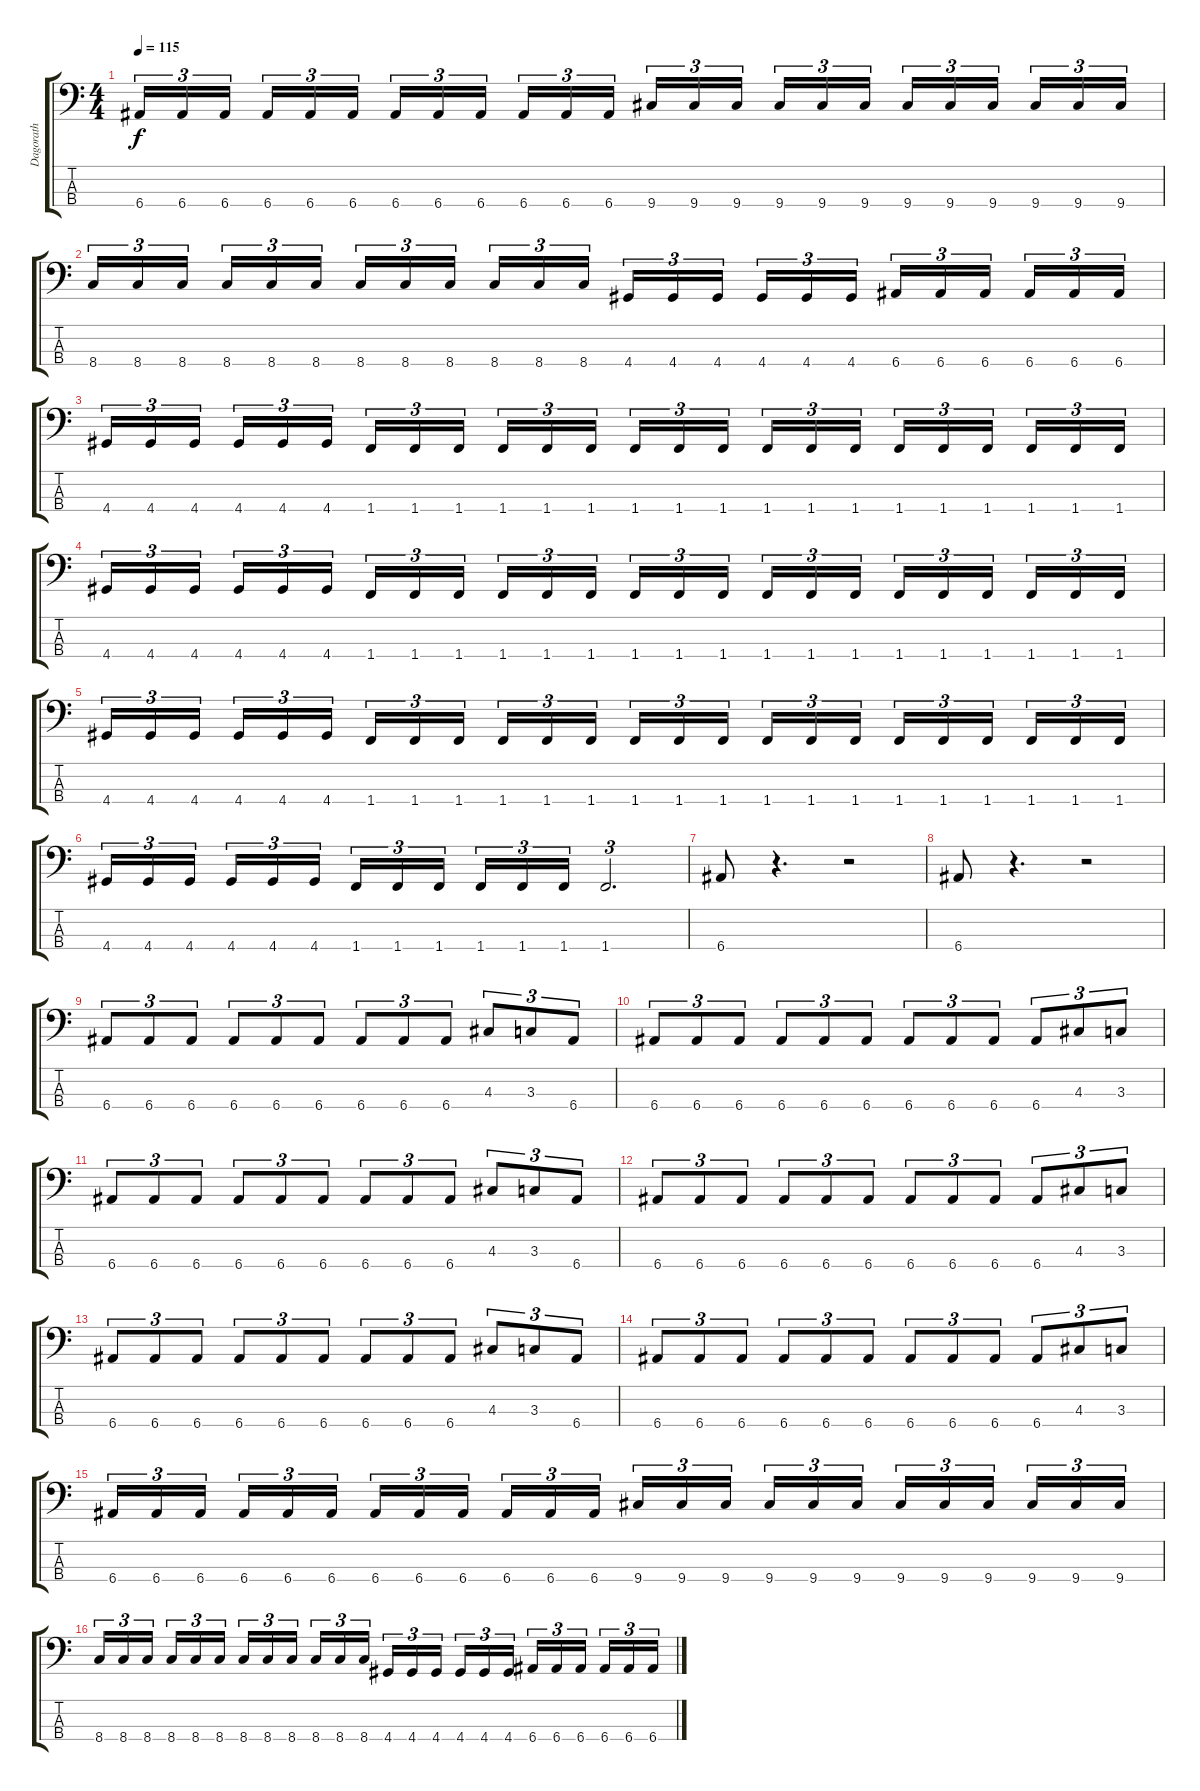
\track ("Dagorath" "Dagorath") {instrument electricbassfinger}
\staff {score tabs}
\tuning (G2 D2 A1 E1) {hide}
\ts (4 4)
\tempo 115
\clef f4
\ks c
6.4.16{tu (3 2) dy f} 6.4.16{tu (3 2)} 6.4.16{tu (3 2) beam splitsecondary} 6.4.16{tu (3 2)} 6.4.16{tu (3 2)} 6.4.16{tu (3 2)} 6.4.16{tu (3 2)} 6.4.16{tu (3 2)} 6.4.16{tu (3 2) beam splitsecondary} 6.4.16{tu (3 2)} 6.4.16{tu (3 2)} 6.4.16{tu (3 2)} 9.4.16{tu (3 2)} 9.4.16{tu (3 2)} 9.4.16{tu (3 2) beam splitsecondary} 9.4.16{tu (3 2)} 9.4.16{tu (3 2)} 9.4.16{tu (3 2)} 9.4.16{tu (3 2)} 9.4.16{tu (3 2)} 9.4.16{tu (3 2) beam splitsecondary} 9.4.16{tu (3 2)} 9.4.16{tu (3 2)} 9.4.16{tu (3 2)} |
8.4.16{tu (3 2)} 8.4.16{tu (3 2)} 8.4.16{tu (3 2) beam splitsecondary} 8.4.16{tu (3 2)} 8.4.16{tu (3 2)} 8.4.16{tu (3 2)} 8.4.16{tu (3 2)} 8.4.16{tu (3 2)} 8.4.16{tu (3 2) beam splitsecondary} 8.4.16{tu (3 2)} 8.4.16{tu (3 2)} 8.4.16{tu (3 2)} 4.4.16{tu (3 2)} 4.4.16{tu (3 2)} 4.4.16{tu (3 2) beam splitsecondary} 4.4.16{tu (3 2)} 4.4.16{tu (3 2)} 4.4.16{tu (3 2)} 6.4.16{tu (3 2)} 6.4.16{tu (3 2)} 6.4.16{tu (3 2) beam splitsecondary} 6.4.16{tu (3 2)} 6.4.16{tu (3 2)} 6.4.16{tu (3 2)} |
4.4.16{tu (3 2)} 4.4.16{tu (3 2)} 4.4.16{tu (3 2) beam splitsecondary} 4.4.16{tu (3 2)} 4.4.16{tu (3 2)} 4.4.16{tu (3 2)} 1.4.16{tu (3 2)} 1.4.16{tu (3 2)} 1.4.16{tu (3 2) beam splitsecondary} 1.4.16{tu (3 2)} 1.4.16{tu (3 2)} 1.4.16{tu (3 2)} 1.4.16{tu (3 2)} 1.4.16{tu (3 2)} 1.4.16{tu (3 2) beam splitsecondary} 1.4.16{tu (3 2)} 1.4.16{tu (3 2)} 1.4.16{tu (3 2)} 1.4.16{tu (3 2)} 1.4.16{tu (3 2)} 1.4.16{tu (3 2) beam splitsecondary} 1.4.16{tu (3 2)} 1.4.16{tu (3 2)} 1.4.16{tu (3 2)} |
4.4.16{tu (3 2)} 4.4.16{tu (3 2)} 4.4.16{tu (3 2) beam splitsecondary} 4.4.16{tu (3 2)} 4.4.16{tu (3 2)} 4.4.16{tu (3 2)} 1.4.16{tu (3 2)} 1.4.16{tu (3 2)} 1.4.16{tu (3 2) beam splitsecondary} 1.4.16{tu (3 2)} 1.4.16{tu (3 2)} 1.4.16{tu (3 2)} 1.4.16{tu (3 2)} 1.4.16{tu (3 2)} 1.4.16{tu (3 2) beam splitsecondary} 1.4.16{tu (3 2)} 1.4.16{tu (3 2)} 1.4.16{tu (3 2)} 1.4.16{tu (3 2)} 1.4.16{tu (3 2)} 1.4.16{tu (3 2) beam splitsecondary} 1.4.16{tu (3 2)} 1.4.16{tu (3 2)} 1.4.16{tu (3 2)} |
4.4.16{tu (3 2)} 4.4.16{tu (3 2)} 4.4.16{tu (3 2) beam splitsecondary} 4.4.16{tu (3 2)} 4.4.16{tu (3 2)} 4.4.16{tu (3 2)} 1.4.16{tu (3 2)} 1.4.16{tu (3 2)} 1.4.16{tu (3 2) beam splitsecondary} 1.4.16{tu (3 2)} 1.4.16{tu (3 2)} 1.4.16{tu (3 2)} 1.4.16{tu (3 2)} 1.4.16{tu (3 2)} 1.4.16{tu (3 2) beam splitsecondary} 1.4.16{tu (3 2)} 1.4.16{tu (3 2)} 1.4.16{tu (3 2)} 1.4.16{tu (3 2)} 1.4.16{tu (3 2)} 1.4.16{tu (3 2) beam splitsecondary} 1.4.16{tu (3 2)} 1.4.16{tu (3 2)} 1.4.16{tu (3 2)} |
4.4.16{tu (3 2)} 4.4.16{tu (3 2)} 4.4.16{tu (3 2) beam splitsecondary} 4.4.16{tu (3 2)} 4.4.16{tu (3 2)} 4.4.16{tu (3 2)} 1.4.16{tu (3 2)} 1.4.16{tu (3 2)} 1.4.16{tu (3 2) beam splitsecondary} 1.4.16{tu (3 2)} 1.4.16{tu (3 2)} 1.4.16{tu (3 2)} 1.4.2{d tu (3 2)} |
6.4.8 r.4{d} r.2 |
6.4.8 r.4{d} r.2 |
6.4.8{tu (3 2)} 6.4.8{tu (3 2)} 6.4.8{tu (3 2)} 6.4.8{tu (3 2)} 6.4.8{tu (3 2)} 6.4.8{tu (3 2)} 6.4.8{tu (3 2)} 6.4.8{tu (3 2)} 6.4.8{tu (3 2)} 4.3.8{tu (3 2)} 3.3.8{tu (3 2)} 6.4.8{tu (3 2)} |
6.4.8{tu (3 2)} 6.4.8{tu (3 2)} 6.4.8{tu (3 2)} 6.4.8{tu (3 2)} 6.4.8{tu (3 2)} 6.4.8{tu (3 2)} 6.4.8{tu (3 2)} 6.4.8{tu (3 2)} 6.4.8{tu (3 2)} 6.4.8{tu (3 2)} 4.3.8{tu (3 2)} 3.3.8{tu (3 2)} |
6.4.8{tu (3 2)} 6.4.8{tu (3 2)} 6.4.8{tu (3 2)} 6.4.8{tu (3 2)} 6.4.8{tu (3 2)} 6.4.8{tu (3 2)} 6.4.8{tu (3 2)} 6.4.8{tu (3 2)} 6.4.8{tu (3 2)} 4.3.8{tu (3 2)} 3.3.8{tu (3 2)} 6.4.8{tu (3 2)} |
6.4.8{tu (3 2)} 6.4.8{tu (3 2)} 6.4.8{tu (3 2)} 6.4.8{tu (3 2)} 6.4.8{tu (3 2)} 6.4.8{tu (3 2)} 6.4.8{tu (3 2)} 6.4.8{tu (3 2)} 6.4.8{tu (3 2)} 6.4.8{tu (3 2)} 4.3.8{tu (3 2)} 3.3.8{tu (3 2)} |
6.4.8{tu (3 2)} 6.4.8{tu (3 2)} 6.4.8{tu (3 2)} 6.4.8{tu (3 2)} 6.4.8{tu (3 2)} 6.4.8{tu (3 2)} 6.4.8{tu (3 2)} 6.4.8{tu (3 2)} 6.4.8{tu (3 2)} 4.3.8{tu (3 2)} 3.3.8{tu (3 2)} 6.4.8{tu (3 2)} |
6.4.8{tu (3 2)} 6.4.8{tu (3 2)} 6.4.8{tu (3 2)} 6.4.8{tu (3 2)} 6.4.8{tu (3 2)} 6.4.8{tu (3 2)} 6.4.8{tu (3 2)} 6.4.8{tu (3 2)} 6.4.8{tu (3 2)} 6.4.8{tu (3 2)} 4.3.8{tu (3 2)} 3.3.8{tu (3 2)} |
6.4.16{tu (3 2)} 6.4.16{tu (3 2)} 6.4.16{tu (3 2) beam splitsecondary} 6.4.16{tu (3 2)} 6.4.16{tu (3 2)} 6.4.16{tu (3 2)} 6.4.16{tu (3 2)} 6.4.16{tu (3 2)} 6.4.16{tu (3 2) beam splitsecondary} 6.4.16{tu (3 2)} 6.4.16{tu (3 2)} 6.4.16{tu (3 2)} 9.4.16{tu (3 2)} 9.4.16{tu (3 2)} 9.4.16{tu (3 2) beam splitsecondary} 9.4.16{tu (3 2)} 9.4.16{tu (3 2)} 9.4.16{tu (3 2)} 9.4.16{tu (3 2)} 9.4.16{tu (3 2)} 9.4.16{tu (3 2) beam splitsecondary} 9.4.16{tu (3 2)} 9.4.16{tu (3 2)} 9.4.16{tu (3 2)} |
8.4.16{tu (3 2)} 8.4.16{tu (3 2)} 8.4.16{tu (3 2) beam splitsecondary} 8.4.16{tu (3 2)} 8.4.16{tu (3 2)} 8.4.16{tu (3 2)} 8.4.16{tu (3 2)} 8.4.16{tu (3 2)} 8.4.16{tu (3 2) beam splitsecondary} 8.4.16{tu (3 2)} 8.4.16{tu (3 2)} 8.4.16{tu (3 2)} 4.4.16{tu (3 2)} 4.4.16{tu (3 2)} 4.4.16{tu (3 2) beam splitsecondary} 4.4.16{tu (3 2)} 4.4.16{tu (3 2)} 4.4.16{tu (3 2)} 6.4.16{tu (3 2)} 6.4.16{tu (3 2)} 6.4.16{tu (3 2) beam splitsecondary} 6.4.16{tu (3 2)} 6.4.16{tu (3 2)} 6.4.16{tu (3 2)}
